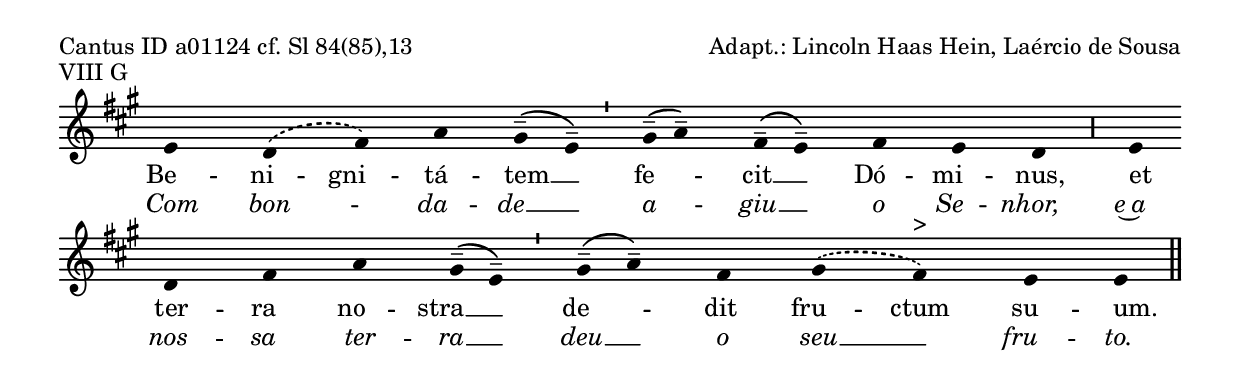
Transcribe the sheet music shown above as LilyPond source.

\version "2.24.1"

\include "gregorian.ly"
\include "../../../modules/lilypond/neums.ily"
\include "../../../modules/lilypond/spacing.ily"
\include "../../../modules/lilypond/layout.ily"
\include "../../../modules/lilypond/lyrics.ily"
\include "../../../modules/lilypond/symbols.ily"

antiphonChant = \relative c'' {
  \AntiphonSignature
  \key c \major
  \C g
  \C_C f a
  \C c \EE b g
  \divisioMinima
  \EE b c \EE a g \C a g f
  \divisioMaior
  g f a c \EE b g
  \divisioMinima
  \EE b c \C a
  \C_L b a
  \C g g
  \finalis
}

antiphonLyrics = \lyricmode {
  Be --
  \MelismaOff
  ni -- gni --
  \MelismaOn
  tá -- tem __ fe -- cit __ Dó -- mi -- nus, et ter -- ra no -- stra __ de -- dit
  \MelismaOff
  fru -- ctum
  \MelismaOn
  su -- um.
}

antiphonLyricsPt = \lyricmode {
  \AltLyrics
  Com bon -- da -- de __ a -- giu __ o Se -- nhor, e~a nos -- sa ter -- ra __ deu __ o seu __ fru -- to.
}

\GregorianTranscriptionLayout

\header {
  meter = "Cantus ID a01124 cf. Sl 84(85),13"
  arranger = "Adapt.: Lincoln Haas Hein, Laércio de Sousa"
}

\score {
  \header {
    piece = "VIII G"
  }

  \new GregorianTranscriptionStaff <<
    \new GregorianTranscriptionVoice = "antiphon" {
      \transpose c a, \antiphonChant
    }

    \new GregorianTranscriptionLyrics \lyricsto "antiphon" \antiphonLyrics
    \new GregorianTranscriptionLyrics \lyricsto "antiphon" \antiphonLyricsPt
  >>
}